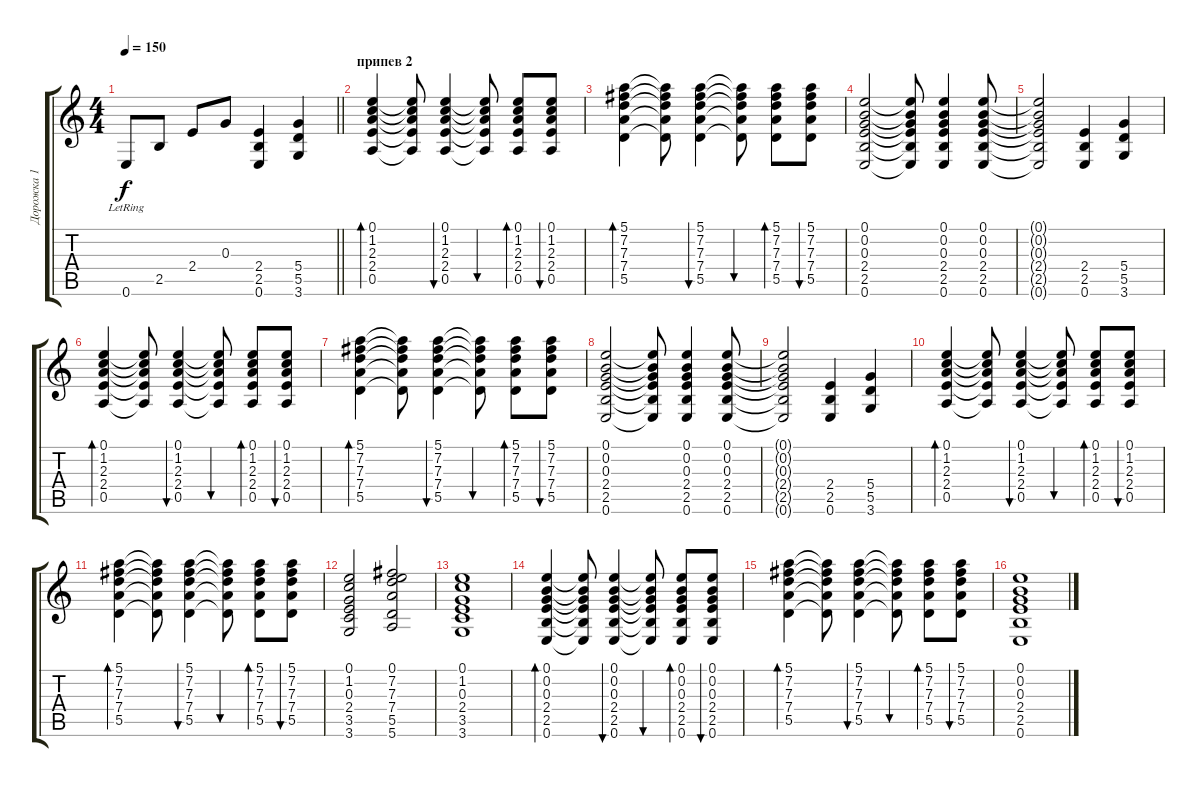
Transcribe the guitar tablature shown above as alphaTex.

\track ("Дорожка 1" "Дорожка 1") {instrument acousticguitarnylon}
\staff {score tabs}
\tuning (E4 B3 G3 D3 A2 E2) {hide}
\ts (4 4)
\tempo 150
\clef g2
\barLineRight lightlight
\ks c
0.6{lr}.8{dy f} 2.5.8 2.4.8 0.3.8 (2.4 2.5 0.6).4 (5.4 5.5 3.6).4 |
\section ("" "припев 2")
(0.1 1.2 2.3 2.4 0.5).4{bd 60} (0.1{t} 1.2{t} 2.3{t} 2.4{t} 0.5{t}).8 (0.1 1.2 2.3 2.4 0.5).4{bu 60} (0.1{t} 1.2{t} 2.3{t} 2.4{t} 0.5{t}).8{bu 60} (0.1 1.2 2.3 2.4 0.5).8{bd 60} (0.1 1.2 2.3 2.4 0.5).8{bu 60} |
(5.1 7.2 7.3 7.4 5.5).4{bd 60} (5.1{t} 7.2{t} 7.3{t} 7.4{t} 5.5{t}).8 (5.1 7.2 7.3 7.4 5.5).4{bu 60} (5.1{t} 7.2{t} 7.3{t} 7.4{t} 5.5{t}).8{bu 60} (5.1 7.2 7.3 7.4 5.5).8{bd 60} (5.1 7.2 7.3 7.4 5.5).8{bu 60} |
(0.1 0.2 0.3 2.4 2.5 0.6).2 (0.1{t} 0.2{t} 0.3{t} 2.4{t} 2.5{t} 0.6{t}).8 (0.1 0.2 0.3 2.4 2.5 0.6).4 (0.1 0.2 0.3 2.4 2.5 0.6).8 |
(0.1{t} 0.2{t} 0.3{t} 2.4{t} 2.5{t} 0.6{t}).2 (2.4 2.5 0.6).4 (5.4 5.5 3.6).4 |
(0.1 1.2 2.3 2.4 0.5).4{bd 60} (0.1{t} 1.2{t} 2.3{t} 2.4{t} 0.5{t}).8 (0.1 1.2 2.3 2.4 0.5).4{bu 60} (0.1{t} 1.2{t} 2.3{t} 2.4{t} 0.5{t}).8{bu 60} (0.1 1.2 2.3 2.4 0.5).8{bd 60} (0.1 1.2 2.3 2.4 0.5).8{bu 60} |
(5.1 7.2 7.3 7.4 5.5).4{bd 60} (5.1{t} 7.2{t} 7.3{t} 7.4{t} 5.5{t}).8 (5.1 7.2 7.3 7.4 5.5).4{bu 60} (5.1{t} 7.2{t} 7.3{t} 7.4{t} 5.5{t}).8{bu 60} (5.1 7.2 7.3 7.4 5.5).8{bd 60} (5.1 7.2 7.3 7.4 5.5).8{bu 60} |
(0.1 0.2 0.3 2.4 2.5 0.6).2 (0.1{t} 0.2{t} 0.3{t} 2.4{t} 2.5{t} 0.6{t}).8 (0.1 0.2 0.3 2.4 2.5 0.6).4 (0.1 0.2 0.3 2.4 2.5 0.6).8 |
(0.1{t} 0.2{t} 0.3{t} 2.4{t} 2.5{t} 0.6{t}).2 (2.4 2.5 0.6).4 (5.4 5.5 3.6).4 |
(0.1 1.2 2.3 2.4 0.5).4{bd 60} (0.1{t} 1.2{t} 2.3{t} 2.4{t} 0.5{t}).8 (0.1 1.2 2.3 2.4 0.5).4{bu 60} (0.1{t} 1.2{t} 2.3{t} 2.4{t} 0.5{t}).8{bu 60} (0.1 1.2 2.3 2.4 0.5).8{bd 60} (0.1 1.2 2.3 2.4 0.5).8{bu 60} |
(5.1 7.2 7.3 7.4 5.5).4{bd 60} (5.1{t} 7.2{t} 7.3{t} 7.4{t} 5.5{t}).8 (5.1 7.2 7.3 7.4 5.5).4{bu 60} (5.1{t} 7.2{t} 7.3{t} 7.4{t} 5.5{t}).8{bu 60} (5.1 7.2 7.3 7.4 5.5).8{bd 60} (5.1 7.2 7.3 7.4 5.5).8{bu 60} |
(0.1 1.2 0.3 2.4 3.5 3.6).2 (0.1 7.2 7.3 7.4 5.5 5.6).2 |
(0.1 1.2 0.3 2.4 3.5 3.6).1 |
(0.1 0.2 0.3 2.4 2.5 0.6).4{bd 60} (0.1{t} 0.2{t} 0.3{t} 2.4{t} 2.5{t} 0.6{t}).8 (0.1 0.2 0.3 2.4 2.5 0.6).4{bu 60} (0.1{t} 0.2{t} 0.3{t} 2.4{t} 2.5{t} 0.6{t}).8{bu 60} (0.1 0.2 0.3 2.4 2.5 0.6).8{bd 60} (0.1 0.2 0.3 2.4 2.5 0.6).8{bu 60} |
(5.1 7.2 7.3 7.4 5.5).4{bd 60} (5.1{t} 7.2{t} 7.3{t} 7.4{t} 5.5{t}).8 (5.1 7.2 7.3 7.4 5.5).4{bu 60} (5.1{t} 7.2{t} 7.3{t} 7.4{t} 5.5{t}).8{bu 60} (5.1 7.2 7.3 7.4 5.5).8{bd 60} (5.1 7.2 7.3 7.4 5.5).8{bu 60} |
(0.1 0.2 0.3 2.4 2.5 0.6).1
